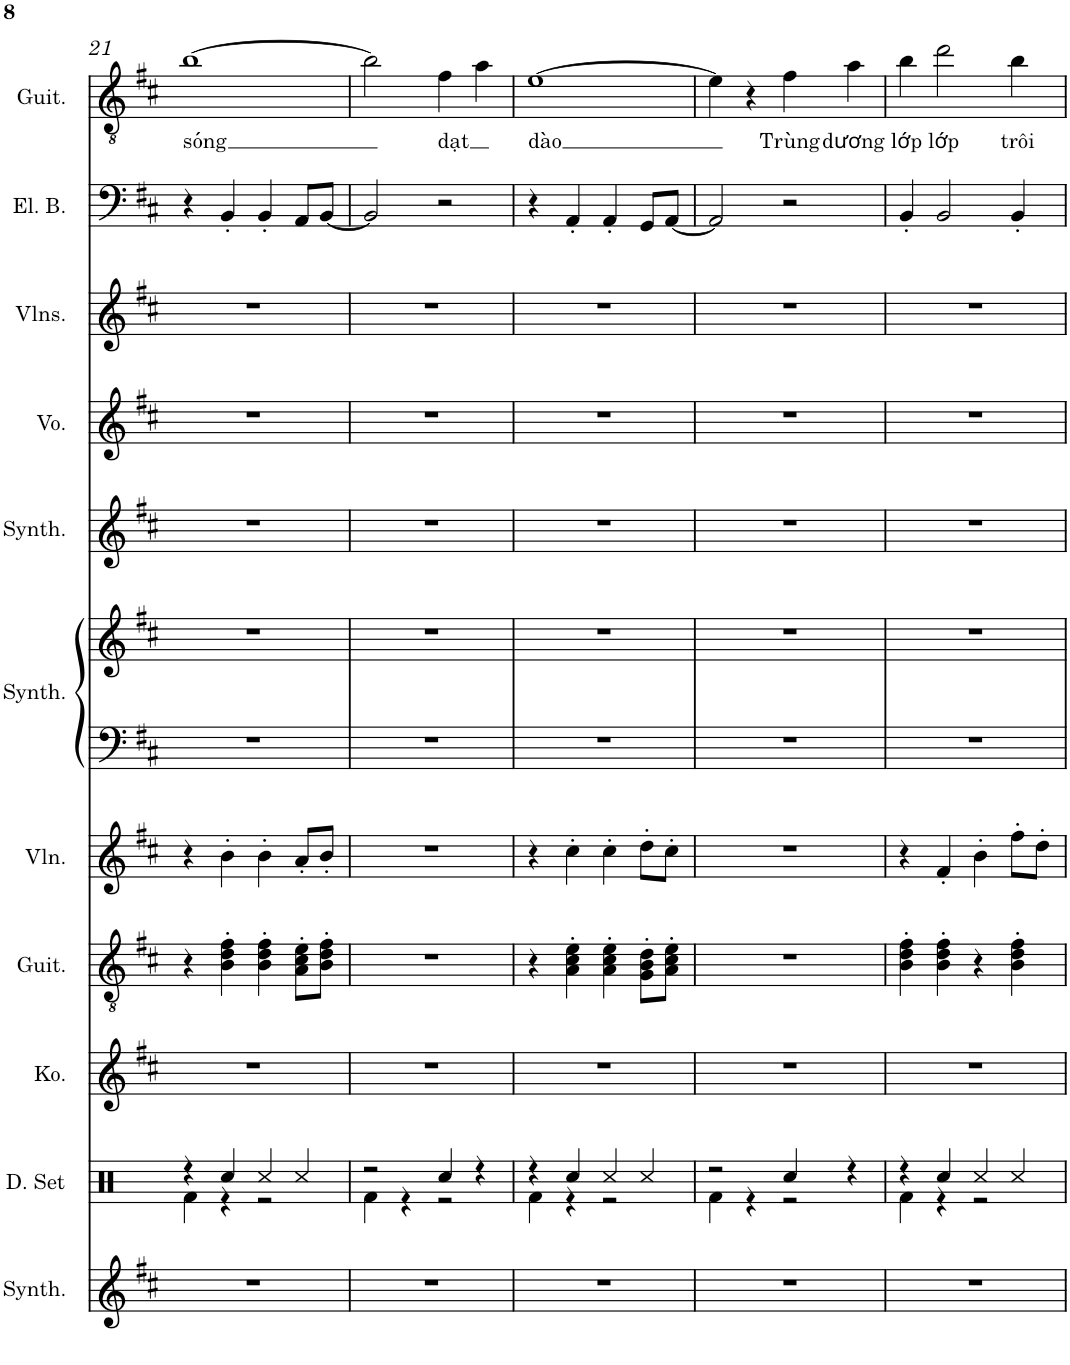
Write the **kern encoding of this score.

**kern	**kern	**kern	**kern	**kern	**kern	**kern	**kern	**kern	**kern	**kern	**kern	**text
*part11	*part10	*part9	*part8	*part7	*part6	*part6	*part5	*part4	*part3	*part2	*part1	*part1
*staff12	*staff11	*staff10	*staff9	*staff8	*staff7	*staff6	*staff5	*staff4	*staff3	*staff2	*staff1	*staff1
*I"Effect Synthesizer	*I"Drumset	*I"Koto	*I"Acoustic Guitar	*I"Violin	*I"Brass Synthesizer	*	*I"String Synthesizer	*I"Voice	*I"Violins	*I"Electric Bass	*I"Classical Guitar, BẾN THƯỢNG HẢI	*
*I'Synth.	*I'D. Set	*I'Ko.	*I'Guit.	*I'Vln.	*I'Synth.	*	*I'Synth.	*I'Vo.	*I'Vlns.	*I'El. B.	*I'Guit.	*
!!LO:PB:g=z
*clefG2	*clefX	*clefG2	*clefGv2	*clefG2	*clefF4	*clefG2	*clefG2	*clefG2	*clefG2	*clefF4	*clefGv2	*
*	*	*	*	*	*	*	*	*	*	*Trd7c12	*	*
*k[f#c#]	*k[]	*k[f#c#]	*k[f#c#]	*k[f#c#]	*k[f#c#]	*k[f#c#]	*k[f#c#]	*k[f#c#]	*k[f#c#]	*k[f#c#]	*k[f#c#]	*
*M4/4	*M4/4	*M4/4	*M4/4	*M4/4	*M4/4	*M4/4	*M4/4	*M4/4	*M4/4	*M4/4	*M4/4	*
=21	=21	=21	=21	=21	=21	=21	=21	=21	=21	=21	=21	=21
*	*^	*	*	*	*	*	*	*	*	*	*	*
!	!	!	!	!	!	!	!	!	!	!	!	!	!LO:LY:b
1r	4r	4Rf\	1r	4r	4r	1r	1r	1r	1r	1r	4r	[1b	sóng
.	4Rcc/	4r	.	4B\' 4d\' 4f#\'	4b'\	.	.	.	.	.	4BB'/	.	.
.	4Rcc/	2r	.	4B\' 4d\' 4f#\'	4b'\	.	.	.	.	.	4BB'/	.	.
.	4Rcc/	.	.	8A\' 8c#\' 8e\'L	8a'/L	.	.	.	.	.	8AA/L	.	.
.	.	.	.	8B\' 8d\' 8f#\'J	8b'/J	.	.	.	.	.	[8BB/J	.	.
=22	=22	=22	=22	=22	=22	=22	=22	=22	=22	=22	=22	=22	=22
1r	2r	4Rf\	1r	1r	1r	1r	1r	1r	1r	1r	2BB/]	2b\]	.
.	.	4r	.	.	.	.	.	.	.	.	.	.	.
!	!	!	!	!	!	!	!	!	!	!	!	!	!LO:LY:b
.	4Rcc/	2r	.	.	.	.	.	.	.	.	2r	4f#\	dạt
.	4r	.	.	.	.	.	.	.	.	.	.	4a\	.
=23	=23	=23	=23	=23	=23	=23	=23	=23	=23	=23	=23	=23	=23
!	!	!	!	!	!	!	!	!	!	!	!	!	!LO:LY:b
1r	4r	4Rf\	1r	4r	4r	1r	1r	1r	1r	1r	4r	[1e	dào
.	4Rcc/	4r	.	4A\' 4c#\' 4e\'	4cc#'\	.	.	.	.	.	4AA'/	.	.
.	4Rcc/	2r	.	4A\' 4c#\' 4e\'	4cc#'\	.	.	.	.	.	4AA'/	.	.
.	4Rcc/	.	.	8G\' 8B\' 8d\'L	8dd'\L	.	.	.	.	.	8GG/L	.	.
.	.	.	.	8A\' 8c#\' 8e\'J	8cc#'\J	.	.	.	.	.	[8AA/J	.	.
=24	=24	=24	=24	=24	=24	=24	=24	=24	=24	=24	=24	=24	=24
1r	2r	4Rf\	1r	1r	1r	1r	1r	1r	1r	1r	2AA/]	4e\]	.
.	.	4r	.	.	.	.	.	.	.	.	.	4r	.
!	!	!	!	!	!	!	!	!	!	!	!	!	!LO:LY:b
.	4Rcc/	2r	.	.	.	.	.	.	.	.	2r	4f#\	Trùng
!	!	!	!	!	!	!	!	!	!	!	!	!	!LO:LY:b
.	4r	.	.	.	.	.	.	.	.	.	.	4a\	dương
=25	=25	=25	=25	=25	=25	=25	=25	=25	=25	=25	=25	=25	=25
!	!	!	!	!	!	!	!	!	!	!	!	!	!LO:LY:b
1r	4r	4Rf\	1r	4B\' 4d\' 4f#\'	4r	1r	1r	1r	1r	1r	4BB'/	4b\	lớp
!	!	!	!	!	!	!	!	!	!	!	!	!	!LO:LY:b
.	4Rcc/	4r	.	4B\' 4d\' 4f#\'	4f#'/	.	.	.	.	.	2BB/	2dd\	lớp
.	4Rcc/	2r	.	4r	4b'\	.	.	.	.	.	.	.	.
!	!	!	!	!	!	!	!	!	!	!	!	!	!LO:LY:b
.	4Rcc/	.	.	4B\' 4d\' 4f#\'	8ff#'\L	.	.	.	.	.	4BB'/	4b\	trôi
.	.	.	.	.	8dd'\J	.	.	.	.	.	.	.	.
*	*v	*v	*	*	*	*	*	*	*	*	*	*	*
=	=	=	=	=	=	=	=	=	=	=	=	=
*-	*-	*-	*-	*-	*-	*-	*-	*-	*-	*-	*-	*-
